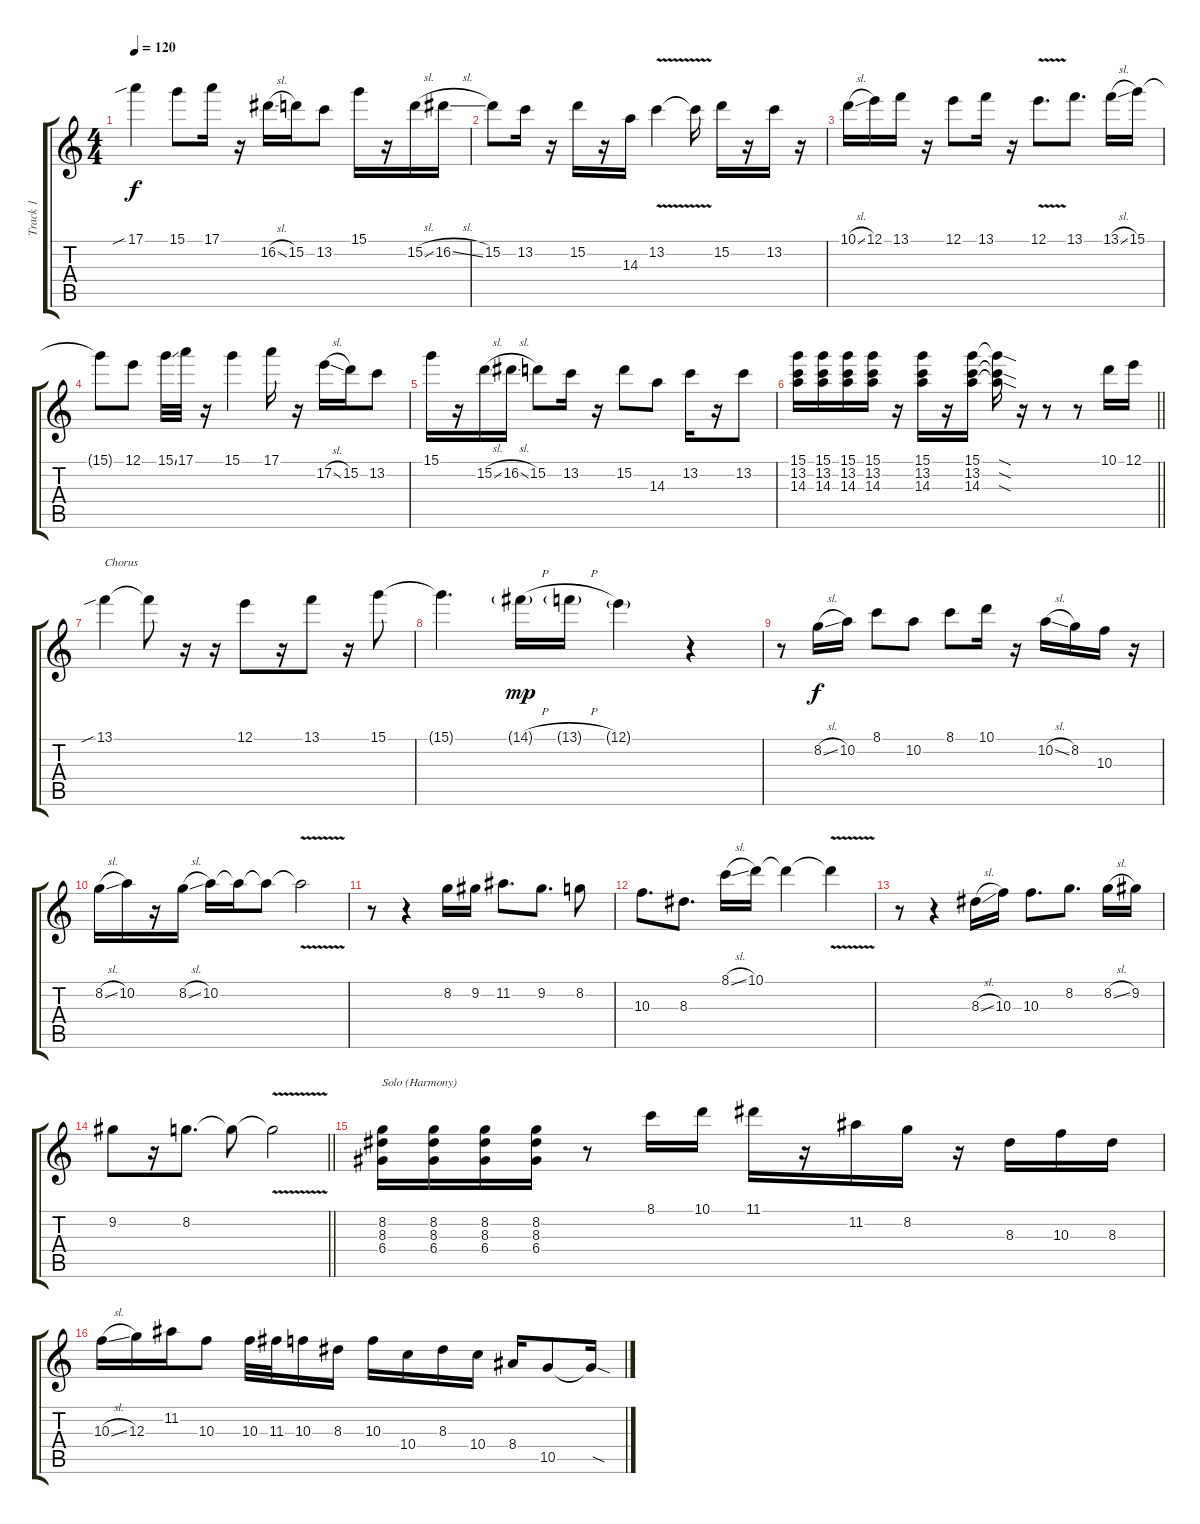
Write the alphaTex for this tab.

\track ("Track 1" "Track 1") {instrument acousticguitarnylon}
\staff {score tabs}
\tuning (E4 B3 G3 D3 A2 E2) {hide}
\ts (4 4)
\tempo 120
\clef g2
\ks c
17.1{sib}.4{dy f} 15.1.8 17.1.16 r.16 16.2{sl}.16 15.2.16 13.2.8 15.1.16 r.16 15.2{sl}.16 16.2{sl}.16 |
15.2.8 13.2.16 r.16 15.2.16 r.16 14.3.16 13.2{v}.4 13.2{t}.16 15.2.16 r.16 13.2.16 r.16 |
10.1{sl}.16 12.1.16 13.1.16 r.16 12.1.8 13.1.16 r.16 12.1{v}.8{d} 13.1.8{d} 13.1{sl}.16 15.1.16 |
15.1{t}.8 12.1.8 15.1{ss}.32 17.1.32 r.16 15.1.4 17.1.16 r.16 17.2{sl}.16 15.2.16 13.2.8 |
15.1.16 r.16 15.2{sl}.16 16.2{sl}.16 15.2.8 13.2.16 r.16 15.2.8 14.3.8 13.2.16 r.16 13.2.8 |
\barLineRight lightlight
(15.1 13.2 14.3).16 (15.1 13.2 14.3).16 (15.1 13.2 14.3).16 (15.1 13.2 14.3).16 r.16 (15.1 13.2 14.3).16 r.16 (15.1 13.2 14.3).16 (15.1{sod t} 13.2{sod t} 14.3{sod t}).16 r.16 r.8 r.8 10.1.16 12.1.16 |
13.1{sib}.4{txt "Chorus"} 13.1{t}.8 r.16 r.16 12.1.8 r.16 13.1.8 r.16 15.1.8 |
15.1{t}.4{d} 14.1{h g}.16{dy mp} 13.1{h g}.16 12.1{g}.4 r.4 |
r.8 8.2{sl}.16{dy f} 10.2.16 8.1.8 10.2.8 8.1.8 10.1.16 r.16 10.2{sl}.16 8.2.16 10.3.16 r.16 |
8.2{sl}.16 10.2.16 r.16 8.2{sl}.16 10.2.16 10.2{t}.16 10.2{t}.8 10.2{v t}.2 |
r.8 r.4 8.2.16 9.2.16 11.2.8{d} 9.2.8{d} 8.2.8 |
10.3.8{d} 8.3.8{d} 8.1{sl}.16 10.1.16 10.1{t}.4 10.1{v t}.4 |
r.8 r.4 8.3{sl}.16 10.3.16 10.3.8{d} 8.2.8{d} 8.2{sl}.16 9.2.16 |
\barLineRight lightlight
9.2.8 r.16 8.2.8{d} 8.2{t}.8 8.2{v t}.2 |
(8.2 8.3 6.4).16{txt "Solo (Harmony)"} (8.2 8.3 6.4).16 (8.2 8.3 6.4).16 (8.2 8.3 6.4).16 r.8 8.1.16 10.1.16 11.1.16 r.16 11.2.16 8.2.16 r.16 8.3.16 10.3.16 8.3.16 |
10.3{sl}.16 12.3.16 11.2.16 10.3.8 10.3.32 11.3.32 10.3.16 8.3.16 10.3.16 10.4.16 8.3.16 10.4.16 8.4.16 10.5.8 10.5{sod t}.16
